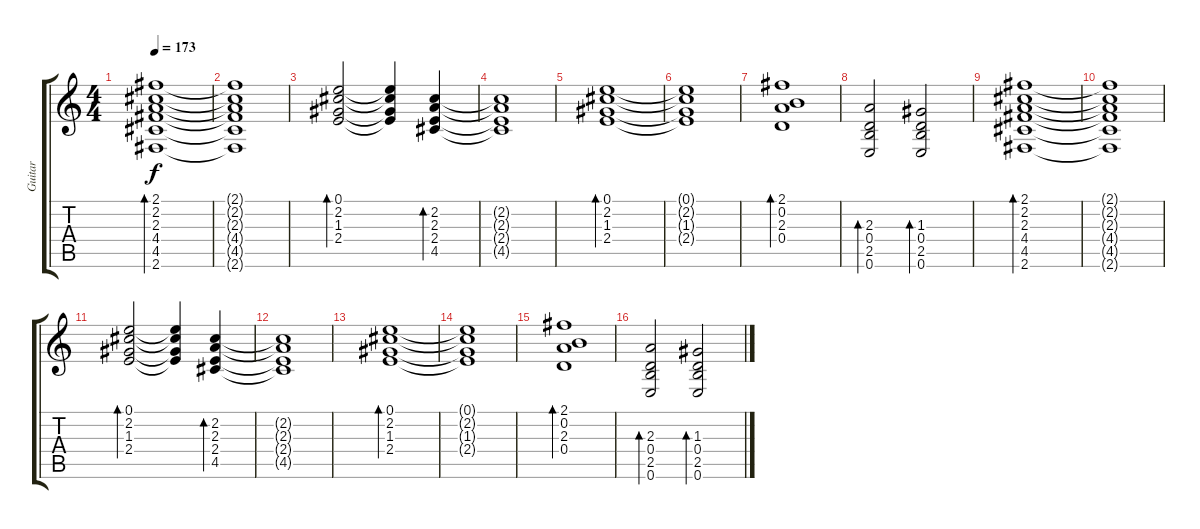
\track ("Guitar" "Guitar") {instrument acousticguitarsteel}
\staff {score tabs}
\tuning (E4 B3 G3 D3 A2 E2) {hide}
\ts (4 4)
\tempo 173
\clef g2
\ks c
(2.1 2.2 2.3 4.4 4.5 2.6).1{bd 120 dy f} |
(2.1{t} 2.2{t} 2.3{t} 4.4{t} 4.5{t} 2.6{t}).1 |
(0.1 2.2 1.3 2.4).2{bd 120} (0.1{t} 2.2{t} 1.3{t} 2.4{t}).4 (2.2 2.3 2.4 4.5).4{bd 120} |
(2.2{t} 2.3{t} 2.4{t} 4.5{t}).1 |
(0.1 2.2 1.3 2.4).1{bd 120} |
(0.1{t} 2.2{t} 1.3{t} 2.4{t}).1 |
(2.1 0.2 2.3 0.4).1{bd 120} |
(2.3 0.4 2.5 0.6).2{bd 120} (1.3 0.4 2.5 0.6).2{bd 120} |
(2.1 2.2 2.3 4.4 4.5 2.6).1{bd 120} |
(2.1{t} 2.2{t} 2.3{t} 4.4{t} 4.5{t} 2.6{t}).1 |
(0.1 2.2 1.3 2.4).2{bd 120} (0.1{t} 2.2{t} 1.3{t} 2.4{t}).4 (2.2 2.3 2.4 4.5).4{bd 120} |
(2.2{t} 2.3{t} 2.4{t} 4.5{t}).1 |
(0.1 2.2 1.3 2.4).1{bd 120} |
(0.1{t} 2.2{t} 1.3{t} 2.4{t}).1 |
(2.1 0.2 2.3 0.4).1{bd 120} |
(2.3 0.4 2.5 0.6).2{bd 120} (1.3 0.4 2.5 0.6).2{bd 120}
